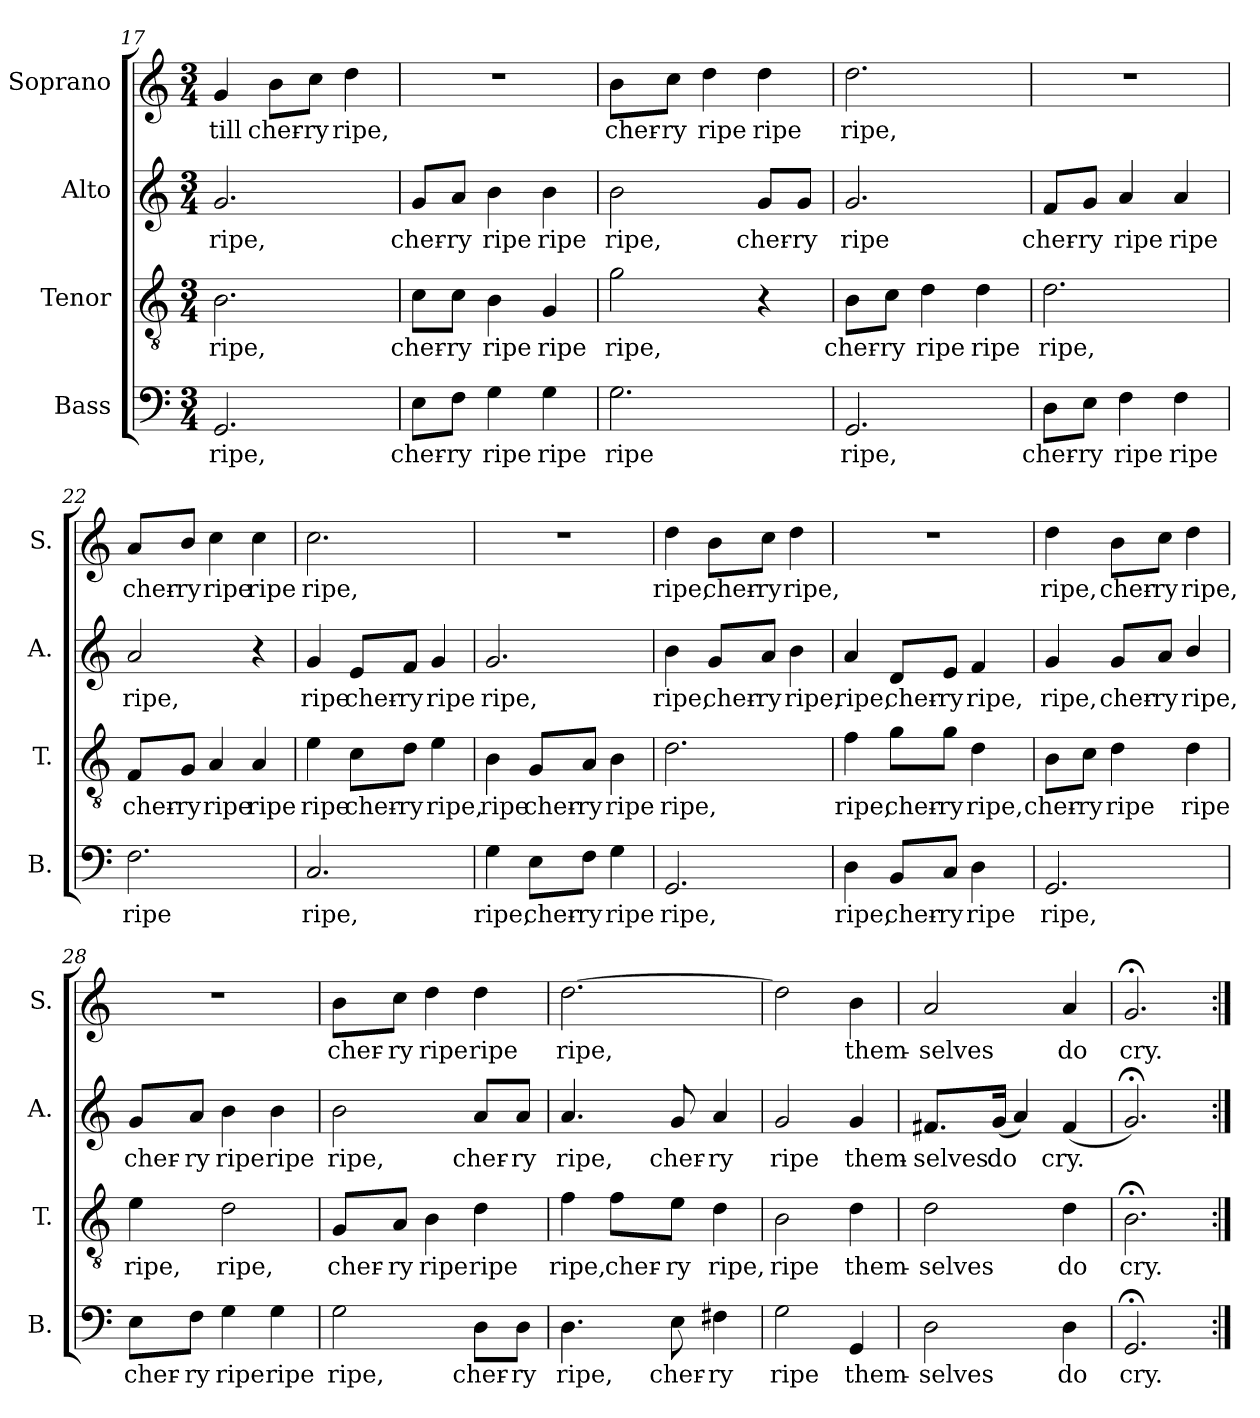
**kern	**text	**kern	**text	**kern	**text	**kern	**text
*part4	*part4	*part3	*part3	*part2	*part2	*part1	*part1
*staff4	*staff4	*staff3	*staff3	*staff2	*staff2	*staff1	*staff1
*I"Bass	*	*I"Tenor	*	*I"Alto	*	*I"Soprano	*
*I'B.	*	*I'T.	*	*I'A.	*	*I'S.	*
!!LO:PB:g=z
*clefF4	*	*clefGv2	*	*clefG2	*	*clefG2	*
*k[]	*	*k[]	*	*k[]	*	*k[]	*
*M3/4	*	*M3/4	*	*M3/4	*	*M3/4	*
=17	=17	=17	=17	=17	=17	=17	=17
!	!LO:LY:b	!	!LO:LY:b	!	!LO:LY:b	!	!LO:LY:b
2.GG/	ripe,	2.B\	ripe,	2.g/	ripe,	4g/	till
!	!	!	!	!	!	!	!LO:LY:b
.	.	.	.	.	.	8b\L	cher-
!	!	!	!	!	!	!	!LO:LY:b
.	.	.	.	.	.	8cc\J	-ry
!	!	!	!	!	!	!	!LO:LY:b
.	.	.	.	.	.	4dd\	ripe,
=18	=18	=18	=18	=18	=18	=18	=18
!	!LO:LY:b	!	!LO:LY:b	!	!LO:LY:b	!	!
8E\L	cher-	8c\L	cher-	8g/L	cher-	2.r	.
!	!LO:LY:b	!	!LO:LY:b	!	!LO:LY:b	!	!
8F\J	-ry	8c\J	-ry	8a/J	-ry	.	.
!	!LO:LY:b	!	!LO:LY:b	!	!LO:LY:b	!	!
4G\	ripe	4B\	ripe	4b\	ripe	.	.
!	!LO:LY:b	!	!LO:LY:b	!	!LO:LY:b	!	!
4G\	ripe	4G/	ripe	4b\	ripe	.	.
=19	=19	=19	=19	=19	=19	=19	=19
!	!LO:LY:b	!	!LO:LY:b	!	!LO:LY:b	!	!LO:LY:b
2.G\	ripe	2g\	ripe,	2b\	ripe,	8b\L	cher-
!	!	!	!	!	!	!	!LO:LY:b
.	.	.	.	.	.	8cc\J	-ry
!	!	!	!	!	!	!	!LO:LY:b
.	.	.	.	.	.	4dd\	ripe
!	!	!	!	!	!LO:LY:b	!	!LO:LY:b
.	.	4r	.	8g/L	cher-	4dd\	ripe
!	!	!	!	!	!LO:LY:b	!	!
.	.	.	.	8g/J	-ry	.	.
=20	=20	=20	=20	=20	=20	=20	=20
!	!LO:LY:b	!	!LO:LY:b	!	!LO:LY:b	!	!LO:LY:b
2.GG/	ripe,	8B\L	cher-	2.g/	ripe	2.dd\	ripe,
!	!	!	!LO:LY:b	!	!	!	!
.	.	8c\J	-ry	.	.	.	.
!	!	!	!LO:LY:b	!	!	!	!
.	.	4d\	ripe	.	.	.	.
!	!	!	!LO:LY:b	!	!	!	!
.	.	4d\	ripe	.	.	.	.
=21	=21	=21	=21	=21	=21	=21	=21
!	!LO:LY:b	!	!LO:LY:b	!	!LO:LY:b	!	!
8D\L	cher-	2.d\	ripe,	8f/L	cher-	2.r	.
!	!LO:LY:b	!	!	!	!LO:LY:b	!	!
8E\J	-ry	.	.	8g/J	-ry	.	.
!	!LO:LY:b	!	!	!	!LO:LY:b	!	!
4F\	ripe	.	.	4a/	ripe	.	.
!	!LO:LY:b	!	!	!	!LO:LY:b	!	!
4F\	ripe	.	.	4a/	ripe	.	.
=22	=22	=22	=22	=22	=22	=22	=22
!	!LO:LY:b	!	!LO:LY:b	!	!LO:LY:b	!	!LO:LY:b
2.F\	ripe	8F/L	cher-	2a/	ripe,	8a/L	cher-
!	!	!	!LO:LY:b	!	!	!	!LO:LY:b
.	.	8G/J	-ry	.	.	8b/J	-ry
!	!	!	!LO:LY:b	!	!	!	!LO:LY:b
.	.	4A/	ripe	.	.	4cc\	ripe
!	!	!	!LO:LY:b	!	!	!	!LO:LY:b
.	.	4A/	ripe	4r	.	4cc\	ripe
!!LO:LB:g=z
=23	=23	=23	=23	=23	=23	=23	=23
!	!LO:LY:b	!	!LO:LY:b	!	!LO:LY:b	!	!LO:LY:b
2.C/	ripe,	4e\	ripe	4g/	ripe	2.cc\	ripe,
!	!	!	!LO:LY:b	!	!LO:LY:b	!	!
.	.	8c\L	cher-	8e/L	cher-	.	.
!	!	!	!LO:LY:b	!	!LO:LY:b	!	!
.	.	8d\J	-ry	8f/J	-ry	.	.
!	!	!	!LO:LY:b	!	!LO:LY:b	!	!
.	.	4e\	ripe,	4g/	ripe	.	.
=24	=24	=24	=24	=24	=24	=24	=24
!	!LO:LY:b	!	!LO:LY:b	!	!LO:LY:b	!	!
4G\	ripe,	4B\	ripe	2.g/	ripe,	2.r	.
!	!LO:LY:b	!	!LO:LY:b	!	!	!	!
8E\L	cher-	8G/L	cher-	.	.	.	.
!	!LO:LY:b	!	!LO:LY:b	!	!	!	!
8F\J	-ry	8A/J	-ry	.	.	.	.
!	!LO:LY:b	!	!LO:LY:b	!	!	!	!
4G\	ripe	4B\	ripe	.	.	.	.
=25	=25	=25	=25	=25	=25	=25	=25
!	!LO:LY:b	!	!LO:LY:b	!	!LO:LY:b	!	!LO:LY:b
2.GG/	ripe,	2.d\	ripe,	4b\	ripe,	4dd\	ripe,
!	!	!	!	!	!LO:LY:b	!	!LO:LY:b
.	.	.	.	8g/L	cher-	8b\L	cher-
!	!	!	!	!	!LO:LY:b	!	!LO:LY:b
.	.	.	.	8a/J	-ry	8cc\J	-ry
!	!	!	!	!	!LO:LY:b	!	!LO:LY:b
.	.	.	.	4b\	ripe,	4dd\	ripe,
=26	=26	=26	=26	=26	=26	=26	=26
!	!LO:LY:b	!	!LO:LY:b	!	!LO:LY:b	!	!
4D\	ripe,	4f\	ripe,	4a/	ripe,	2.r	.
!	!LO:LY:b	!	!LO:LY:b	!	!LO:LY:b	!	!
8BB/L	cher-	8g\L	cher-	8d/L	cher-	.	.
!	!LO:LY:b	!	!LO:LY:b	!	!LO:LY:b	!	!
8C/J	-ry	8g\J	-ry	8e/J	-ry	.	.
!	!LO:LY:b	!	!LO:LY:b	!	!LO:LY:b	!	!
4D\	ripe	4d\	ripe,	4f/	ripe,	.	.
=27	=27	=27	=27	=27	=27	=27	=27
!	!LO:LY:b	!	!LO:LY:b	!	!LO:LY:b	!	!LO:LY:b
2.GG/	ripe,	8B\L	cher-	4g/	ripe,	4dd\	ripe,
!	!	!	!LO:LY:b	!	!	!	!
.	.	8c\J	-ry	.	.	.	.
!	!	!	!LO:LY:b	!	!LO:LY:b	!	!LO:LY:b
.	.	4d\	ripe	8g/L	cher-	8b\L	cher-
!	!	!	!	!	!LO:LY:b	!	!LO:LY:b
.	.	.	.	8a/J	-ry	8cc\J	-ry
!	!	!	!LO:LY:b	!	!LO:LY:b	!	!LO:LY:b
.	.	4d\	ripe	4b/	ripe,	4dd\	ripe,
!!LO:LB:g=z
=28	=28	=28	=28	=28	=28	=28	=28
!	!LO:LY:b	!	!LO:LY:b	!	!LO:LY:b	!	!
8E\L	cher-	4e\	ripe,	8g/L	cher-	2.r	.
!	!LO:LY:b	!	!	!	!LO:LY:b	!	!
8F\J	-ry	.	.	8a/J	-ry	.	.
!	!LO:LY:b	!	!LO:LY:b	!	!LO:LY:b	!	!
4G\	ripe	2d\	ripe,	4b\	ripe	.	.
!	!LO:LY:b	!	!	!	!LO:LY:b	!	!
4G\	ripe	.	.	4b\	ripe	.	.
=29	=29	=29	=29	=29	=29	=29	=29
!	!LO:LY:b	!	!LO:LY:b	!	!LO:LY:b	!	!LO:LY:b
2G\	ripe,	8G/L	cher-	2b\	ripe,	8b\L	cher-
!	!	!	!LO:LY:b	!	!	!	!LO:LY:b
.	.	8A/J	-ry	.	.	8cc\J	-ry
!	!	!	!LO:LY:b	!	!	!	!LO:LY:b
.	.	4B\	ripe	.	.	4dd\	ripe
!	!LO:LY:b	!	!LO:LY:b	!	!LO:LY:b	!	!LO:LY:b
8D\L	cher-	4d\	ripe	8a/L	cher-	4dd\	ripe
!	!LO:LY:b	!	!	!	!LO:LY:b	!	!
8D\J	-ry	.	.	8a/J	-ry	.	.
=30	=30	=30	=30	=30	=30	=30	=30
!	!LO:LY:b	!	!LO:LY:b	!	!LO:LY:b	!	!LO:LY:b
4.D\	ripe,	4f\	ripe,	4.a/	ripe,	[2.dd\	ripe,
!	!	!	!LO:LY:b	!	!	!	!
.	.	8f\L	cher-	.	.	.	.
!	!LO:LY:b	!	!LO:LY:b	!	!LO:LY:b	!	!
8E\	cher-	8e\J	-ry	8g/	cher-	.	.
!	!LO:LY:b	!	!LO:LY:b	!	!LO:LY:b	!	!
4F#X\	-ry	4d\	ripe,	4a/	-ry	.	.
=31	=31	=31	=31	=31	=31	=31	=31
!	!LO:LY:b	!	!LO:LY:b	!	!LO:LY:b	!	!
2G\	ripe	2B\	ripe	2g/	ripe	2dd\]	.
!	!LO:LY:b	!	!LO:LY:b	!	!LO:LY:b	!	!LO:LY:b
4GG/	them-	4d\	them-	4g/	them-	4b\	them-
=32	=32	=32	=32	=32	=32	=32	=32
!	!LO:LY:b	!	!LO:LY:b	!	!LO:LY:b	!	!LO:LY:b
2D\	-selves	2d\	-selves	8.f#X/L	-selves	2a/	-selves
!	!	!	!	!	!LO:LY:b	!	!
.	.	.	.	(<16g/Jk	do	.	.
.	.	.	.	4a/)	.	.	.
!	!LO:LY:b	!	!LO:LY:b	!	!LO:LY:b	!	!LO:LY:b
4D\	do	4d\	do	(<4f#/	cry.	4a/	do
=33	=33	=33	=33	=33	=33	=33	=33
!	!LO:LY:b	!	!LO:LY:b	!	!	!	!LO:LY:b
2.GG;</	cry.	2.B;<\	cry.	2.g;</)	.	2.g;</	cry.
=:|!	=:|!	=:|!	=:|!	=:|!	=:|!	=:|!	=:|!
*-	*-	*-	*-	*-	*-	*-	*-
